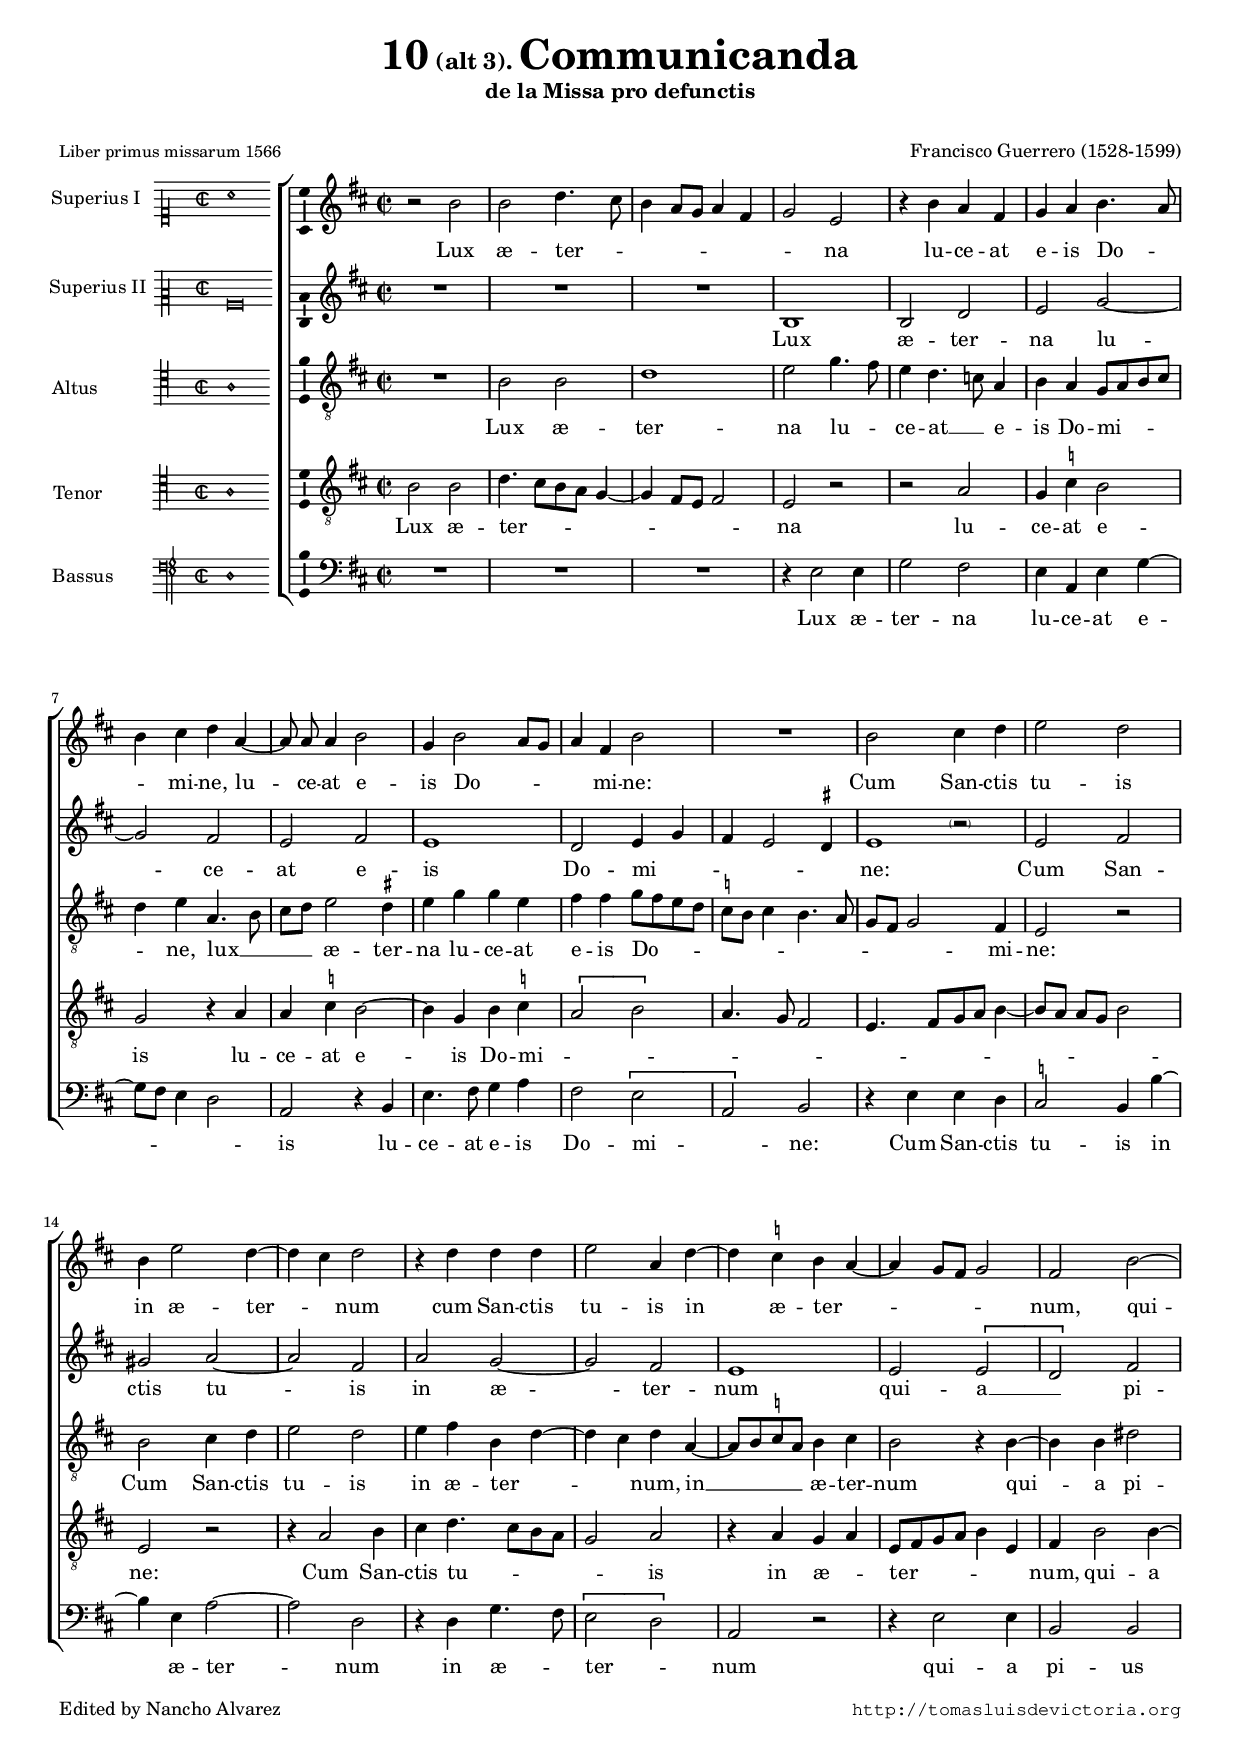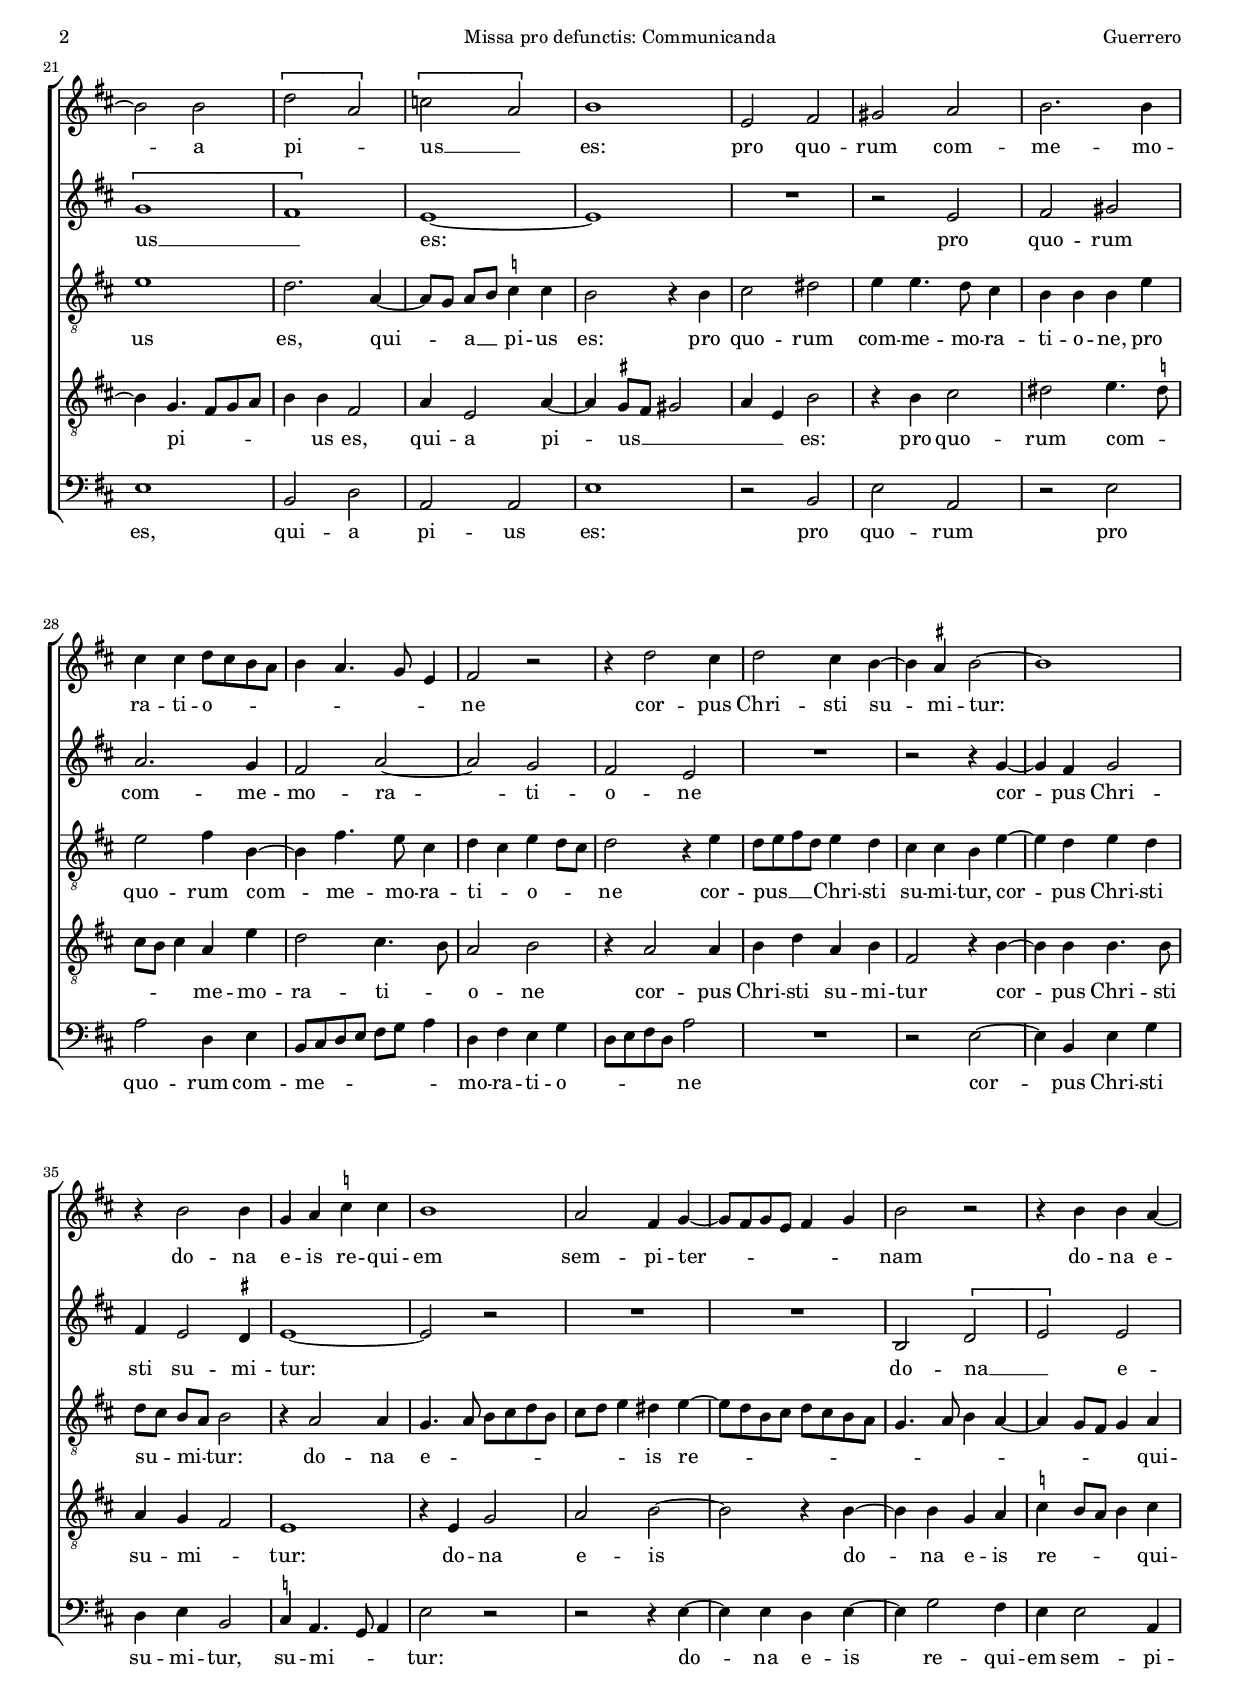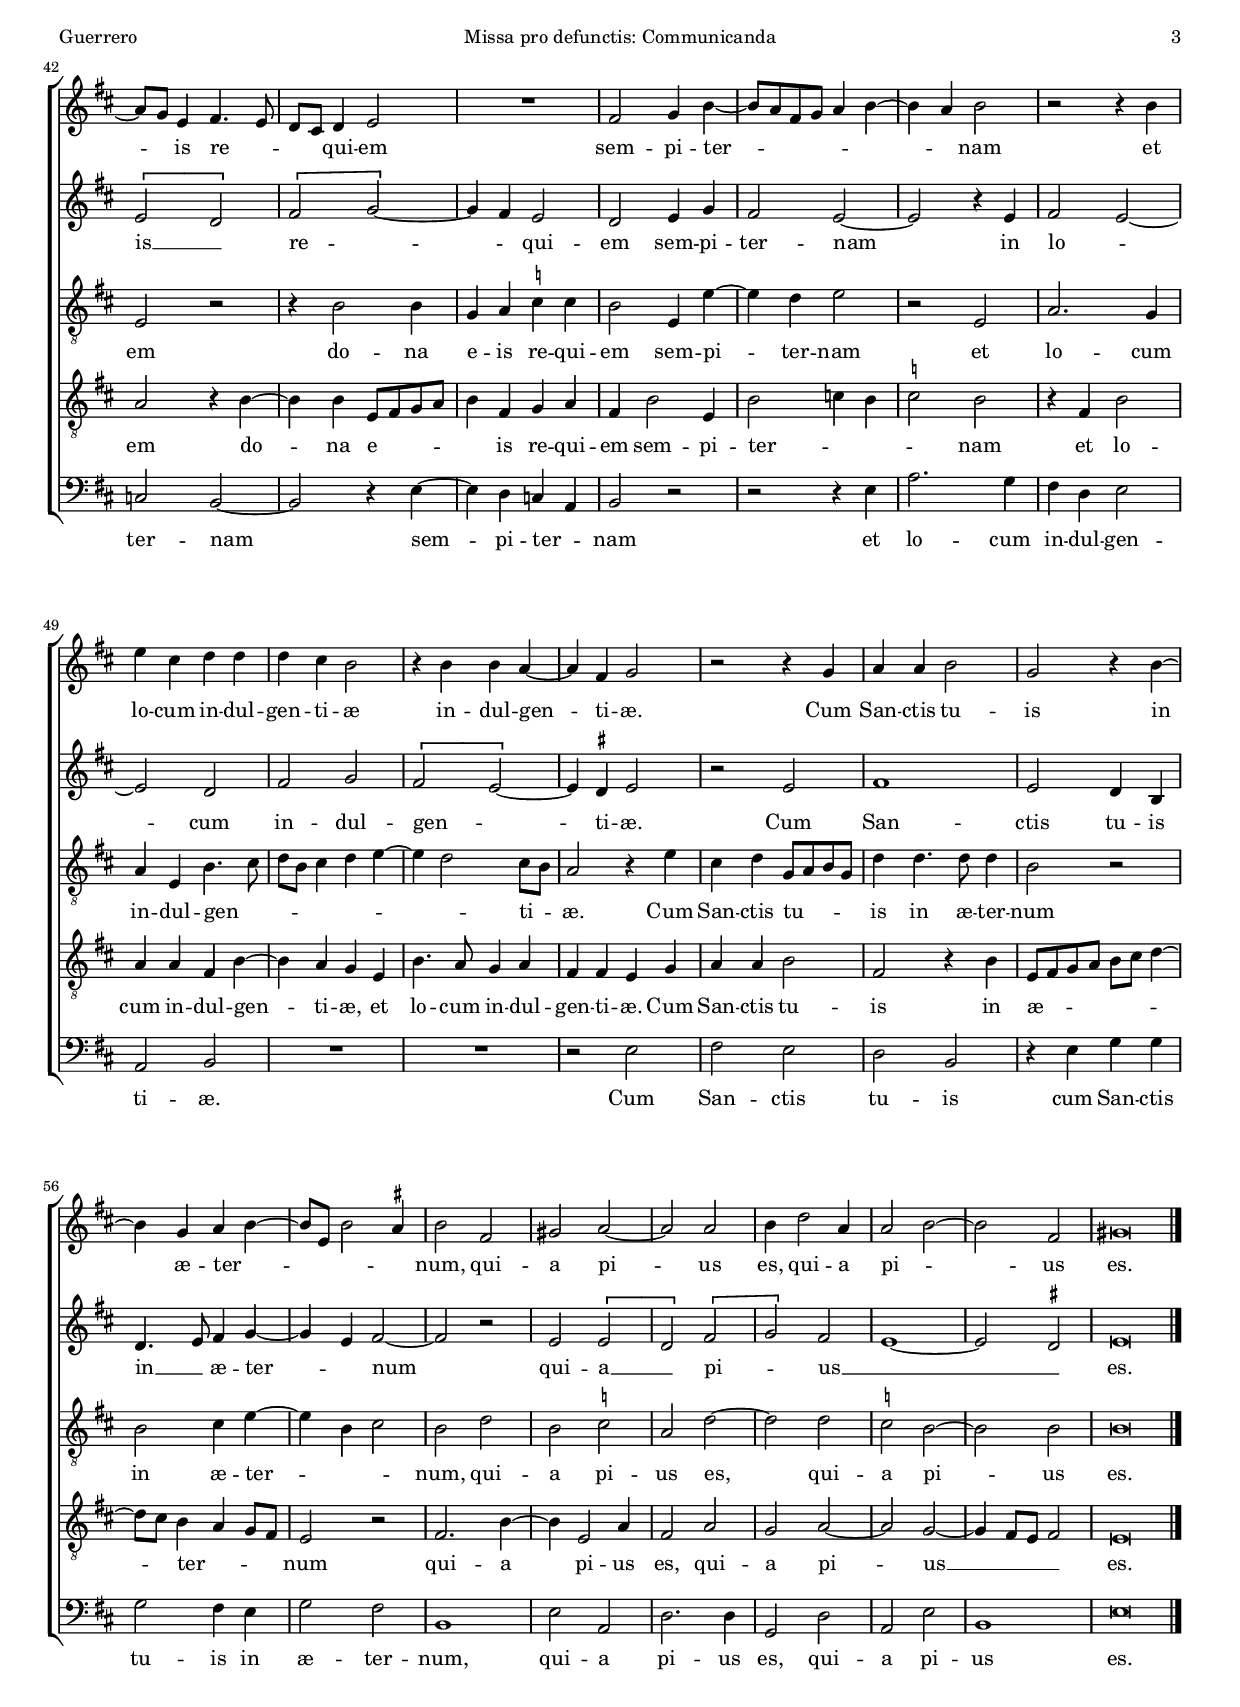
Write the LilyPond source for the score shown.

\version "2.18.0"

#(set-default-paper-size "a4")
#(set-global-staff-size 16.2)
#(ly:set-option 'point-and-click #f)
%mobile -s14.5 -i3.5 -ball

italicas=\override LyricText.font-shape = #'italic
rectas=\override LyricText.font-shape = #'upright
ss=\once \set suggestAccidentals = ##t
incipitwidth = 20

htitle="Missa pro defunctis: Communicanda"
hcomposer="Guerrero"

\header {
	title=\markup{\fontsize #3 "10" \smaller \smaller "(alt 3)." \fontsize #3 "Communicanda"}
	subtitle="de la Missa pro defunctis"
	subsubtitle=\markup{\null \vspace #1 }
	composer="Francisco Guerrero (1528-1599)"
        pdfauthor=\composer
	%opus="(-)"
	poet=\markup{\smaller "Liber primus missarum 1566"}
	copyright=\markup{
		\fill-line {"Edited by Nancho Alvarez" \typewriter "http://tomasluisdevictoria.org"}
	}
%	tagline=""
}


global={\key c \major \time 2/2 \skip 1*64 \bar "|." }


cantus=\relative c''{
	r2 a
	a c4. b8 
	a4 g8 f g4 e
	f2 d
	r4 a' g e
	f g a4. g8
	a4 b c g ~
	g8 \noBeam g g4 a2
	f4 a2 g8 f
	g4 e a2
	R1
	a2 b4 c
	d2 c
	a4 d2 c4 ~
	c b c2
	r4 c c c
	d2 g,4 c ~
	c \ss bes a g ~
	g f8 e f2
	e a ~
	a2 a
	\[c g\]
	\[bes g\]
	a1
	d,2 e
	fis g
	a2. a4
	b b c8 b a g
	a4 g4. f8 d4
	e2 r
	r4 c'2 b4
	c2 b4 a ~
	a \ss gis a2 ~
	a1
	r4 a2 a4
	f4 g \ss bes bes
	a1
	g2 e4 f ~
	f8 e f d e4 f
	a2 r
	r4 a a g ~
	g8 f d4 e4. d8
	c b c4 d2
	R1
	e2 f4 a ~
	a8 g e f g4 a ~
	a g a2
	r2 r4 a
	d b c c
	c b a2
	r4 a a g ~
	g e f2
	r2 r4 f
	g g a2
	f2 r4 a ~
	a f g a ~
	a8 d, a'2 \ss gis4
	a2 e
	fis g ~
	g g 
	a4 c2 g4
	g2 a ~
	a e
	fis\breve*1/2
}

cantusdos=\relative c'{
	R1*3
	a1
	a2 c
	d f ~
	f e
	d e
	d1
	c2 d4 f
	e4 d2 \ss cis4
	d1*1/2 \parenthesize r2
	d2 e
	fis g ~
	g e
	g f ~
	f e
	d1
	d2 \[d
	c\] e
	\[f1
	e\]
	d1 ~
	d
	R1
	r2 d
	e fis
	g2. f4
	e2 g ~
	g f 
	e d
	R1
	r2 r4 f ~
	f e f2
	e4 d2 \ss cis4
	d1 ~
	d2 r
	R1*2
	a2 \[c
	d\] d
	\[d c\]
	\[e f ~ \]
	f4 e d2
	c2 d4 f
	e2 d ~
	d r4 d
	e2 d ~
	d c
	e2 f
	\[e d ~ \]
	d4 \ss cis d2
	r2 d
	e1
	d2 c4 a
	c4. d8 e4 f ~
	f d e2 ~
	e r
	d2 \[d 
	c\] \[e
	f\] e
	d1 ~
	d2 \ss cis2
	d\breve*1/2
}

altus=\relative c'{
	R1
	a2 a
	c1
	d2 f4. e8
	d4 c4. bes8 g4
	a4 g f8 g a b
	c4 d g,4. a8
	b c d2 \ss cis4
	d4 f f d
	e e f8 e d c
	\ss bes a bes4 a4. g8
	f8 e f2 e4
	d2 r
	a'2 b4 c
	d2 c
	d4 e a, c ~
	c b c g ~
	g8 a \ss bes g a4 bes
	a2 r4 a ~
	a a cis2
	d1
	c2. g4 ~
	g8[ f] g[ a] \ss bes4 bes
	a2 r4 a
	b2 cis
	d4 d4. c8 b4
	a a a d
	d2 e4 a, ~
	a e'4. d8 b4
	c b d c8 b 
	c2 r4 d
	c8 d e c d4 c
	b4 b a d ~ 
	d c d c
	c8[ b] a[ g] a2
	r4 g2 g4
	f4. g8 a b c a
	b c d4 cis d ~
	d8 c a b c b a g
	f4. g8 a4 g ~
	g f8 e f4 g
	d2 r
	r4 a'2 a4
	f g \ss bes bes
	a2 d,4 d' ~
	d c d2
	r2 d,
	g2. f4 
	g d a'4. b8
	c8 a b4 c d ~
	d c2 b8 a 
	g2 r4 d'
	b4 c f,8 g a f
	c'4 c4. c8 c4
	a2 r
	a b4 d ~
	d a b2
	a c 
	a \ss bes
	g c ~
	c c
	\ss bes a ~
	a a
	a\breve*1/2
}

tenor=\relative c'{
	a2 a
	c4. b8[ a g] f4 ~
	f4 e8 d e2
	d r
	r g
	f4 \ss bes a2
	f r4 g
	g \ss bes a2 ~
	a4 f a \ss bes
	\[g2 a\]
	g4. f8 e2
	d4. e8[ f g] a4 ~
	a8[ g] g[ f] a2
	d,2 r
	r4 g2 a4
	b c4. b8 a g
	f2 g
	r4 g f g
	d8 e f g a4 d,
	e4 a2 a4 ~
	a f4. e8 f g
	a4 a e2
	g4 d2 g4 ~
	g \ss fis8 e fis!2
	g4 d a'2
	r4 a b2
	cis d4. \ss c8
	b8 a b4 g d'
	c2 b4. a8
	g2 a
	r4 g2 g4
	a c g a
	e2 r4 a ~
	a a a4. a8
	g4 f e2
	d1
	r4 d f2
	g a ~
	a r4 a ~
	a a f g
	\ss bes4 a8 g a4 bes
	g2 r4 a ~
	a a d,8 e f g
	a4 e f g
	e4 a2 d,4
	a'2 bes4 a
	\ss bes2 a
	r4 e a2
	g4 g e a ~
	a4 g f d
	a'4. g8 f4 g
	e4 e d f
	g g a2
	e r4 a
	d,8 e f g a b c4 ~
	c8 b a4 g f8 e
	d2 r
	e2. a4 ~
	a d,2 g4
	e2 g
	f g ~
	g f ~
	f4 e8 d e2
	d\breve*1/2
}

bassus=\relative c{
	R1*3
	r4 d2 d4
	f2 e
	d4 g, d' f ~
	f8 e d4 c2
	g2 r4 a
	d4. e8 f4 g
	e2 \[d
	g,2\] a
	r4 d d c
	\ss bes2 a4 a' ~
	a d, g2 ~
	g c,
	r4 c f4. e8
	\[d2 c\]
	g r
	r4 d'2 d4
	a2 a
	d1
	a2 c
	g g
	d'1
	r2 a
	d g,
	r2 d'
	g c,4 d
	a8 b c d e f g4
	c, e d f
	c8 d e c g'2
	R1
	r2 d ~
	d4 a d f
	c d a2
	\ss bes4 g4. f8 g4
	d'2 r
	r r4 d ~
	d d c d ~
	d f2 e4
	d4 d2 g,4
	bes2 a ~
	a r4 d ~
	d c bes g
	a2 r
	r r4 d
	g2. f4 
	e4 c d2
	g, a
	R1*2
	r2 d
	e d
	c a
	r4 d f f
	f2 e4 d
	f2 e
	a,1
	d2 g,
	c2. c4
	f,2 c'
	g d'
	a1
	d\breve*1/2
}

textocantus=\lyricmode{
Lux æ -- ter -- _ _ _ _ _ _ _ na
lu -- ce -- at e -- is Do -- _ _ mi -- ne,
lu -- ce -- at e -- is Do -- _ _ _ mi -- ne:
Cum San -- ctis tu -- is in æ -- ter -- _ num
cum San -- ctis tu -- is in æ -- ter -- _ _ _ _ num,
qui -- a pi -- _ us __ _ es:
pro quo -- rum com -- me -- mo -- ra -- ti -- o -- _ _ _ _ _ _ _ ne
cor -- pus Chri -- sti su -- mi -- tur:
do -- na e -- is re -- qui -- em 
sem -- pi -- ter -- _ _ _ _ _ nam
do -- na e -- _ is re -- _ _ _ qui -- em
sem -- pi -- ter -- _ _ _ _ _ _ nam
et lo -- cum in -- dul -- gen -- ti -- æ
in -- dul -- gen -- ti -- æ.
Cum San -- ctis tu -- is
in æ -- ter -- _ _ _ _ num,
qui -- a pi -- us es,
qui -- a pi -- _ us es.
}

textocantusdos=\lyricmode{
Lux æ -- ter -- na lu -- ce -- at e -- is
Do -- mi -- _ _ _ _ ne:
Cum San -- ctis tu -- is in æ -- ter -- num
qui -- a __ _ pi -- us __ _ es:
pro quo -- rum com -- me -- mo -- ra -- ti -- o -- ne
cor -- pus Chri -- sti su -- mi -- tur:
do -- na __ _ e -- is __ _ re -- _ _ qui -- em
sem -- pi -- ter -- nam
in lo -- _ cum in -- dul -- gen -- _ ti -- æ.
Cum San -- ctis tu -- is in __ _ æ -- ter -- _ num
qui -- a __ _ pi -- _ us __ _ _ es.
}

textoaltus=\lyricmode{
Lux æ -- ter -- na lu -- _ ce -- at __ _ e -- is
Do -- mi -- _ _ _ _ ne,
lux __ _ _ _ æ -- ter -- na lu -- ce -- at e -- is Do -- _ _ _ _ _ _ _ _ _ _ _ mi -- ne:
Cum San -- ctis tu -- is
in æ -- ter -- _ _ num,
in __ _ _ _ æ -- ter -- num
qui -- a pi -- us es,
qui -- _ a __ _ pi -- us es:
pro quo -- rum com -- me -- mo -- ra -- ti -- o -- ne,
pro quo -- rum com -- me -- mo -- ra -- ti -- _ o -- _ _ ne
cor -- pus __ _ _ _ Chri -- sti su -- mi -- tur,
cor -- pus Chri -- sti su -- _ mi -- _ tur:
do -- na e -- _ _ _ _ _ _ _ _ is re -- _ _ _ _ _ _ _ _ _ _ _ _ _ _ qui -- em
do -- na e -- is re -- qui -- em
sem -- pi -- ter -- nam
et lo -- cum in -- dul -- gen -- _ _ _ _ _ _ _ ti -- _ æ.
Cum San -- ctis tu -- _ _ _ is in æ -- ter -- num
in æ -- ter -- _ _ num,
qui -- a pi -- us es,
qui -- a pi -- us es.
}

textotenor=\lyricmode{
Lux æ -- ter -- _ _ _ _ _ _ _ na
lu -- ce -- at e -- is
lu -- ce -- at e -- is Do -- mi -- _ _ _ _ _ _ _ _ _ _ _ _ _ _ ne:
Cum San -- ctis tu -- _ _ _ _ is
in æ -- _ ter -- _ _ _ _ _ num,
qui -- a pi -- _ _ _ _ us es,
qui -- a pi -- us __ _ _ _ _ es:
pro quo -- rum com -- _ _ _ _ me -- mo -- ra -- ti -- _ o -- ne
cor -- pus Chri -- sti su -- mi -- tur
cor -- pus Chri -- sti su -- mi -- _ tur:
do -- na e -- is
do -- na e -- is re -- _ _ _ qui -- em
do -- na e -- _ _ _ _ is re -- qui -- em
sem -- pi -- ter -- _ _ _ nam
et lo -- cum in -- dul -- gen -- ti -- æ,
et lo -- cum in -- dul -- gen -- ti -- æ.
Cum San -- ctis tu -- is
in æ -- _ _ _ _ _ _ _ ter -- _ _ _ num
qui -- a pi -- us es,
qui -- a pi -- us __ _ _ _ es.
}

textobassus=\lyricmode{
Lux æ -- ter -- na lu -- ce -- at e -- _ _ _ is
lu -- ce -- at e -- is Do -- mi -- _ ne:
Cum San -- ctis tu -- is in æ -- ter -- num
in æ -- _ ter -- _ num
qui -- a pi -- us es,
qui -- a pi -- us es:
pro quo -- rum
pro quo -- rum com -- me -- _ _ _ _ _ _ mo -- ra -- ti -- o -- _ _ _ _ ne
cor -- pus Chri -- sti su -- mi -- tur,
su -- mi -- _ _ tur:
do -- na e -- is re -- qui -- em sem -- pi -- ter -- nam
sem -- pi -- ter -- _ nam
et lo -- cum in -- dul -- gen -- ti -- æ.
Cum San -- ctis tu -- is
cum San -- ctis tu -- is in æ -- ter -- num,
qui -- a pi -- us es,
qui -- a pi -- us es.
}

incipitcantus=\markup{
	\score{
		{ 
		\set Staff.instrumentName="Superius I  "
		\override NoteHead.style = #'neomensural
		\override Rest.style = #'neomensural
		\override Staff.TimeSignature.style = #'neomensural
		\cadenzaOn 
		\clef "petrucci-c1"
		\key c \major
		\time 2/2
		a'1
		} 
	\layout {
		\context {\Voice
			\remove Ligature_bracket_engraver
			\consists Mensural_ligature_engraver
		}
		line-width=\incipitwidth
		indent = 0
	}
	}
}
incipitcantusdos=\markup{
	\score{
		{ 
		\set Staff.instrumentName="Superius II "
		\override NoteHead.style = #'neomensural
		\override Rest.style = #'neomensural
		\override Staff.TimeSignature.style = #'neomensural
		\cadenzaOn 
		\clef "petrucci-c2"
		\key c \major
		\time 2/2
		a\breve
		} 
	\layout {
		\context {\Voice
			\remove Ligature_bracket_engraver
			\consists Mensural_ligature_engraver
		}
		line-width=\incipitwidth
		indent = 0
	}
	}
}


incipitaltus=\markup{
	\score{
		{ 
		\set Staff.instrumentName="Altus          "
		\override NoteHead.style = #'neomensural
		\override Rest.style = #'neomensural
		\override Staff.TimeSignature.style = #'neomensural
		\cadenzaOn 
		\clef "petrucci-c4"
		\key c \major
		\time 2/2
		a1
		} 
	\layout {
		\context {\Voice
			\remove Ligature_bracket_engraver
			\consists Mensural_ligature_engraver
		}
		line-width=\incipitwidth
		indent = 0
	}
	}
}

incipittenor=\markup{
	\score{
		{ 
		\set Staff.instrumentName="Tenor         "
		\override NoteHead.style = #'neomensural 
		\override Rest.style = #'neomensural
		\override Staff.TimeSignature.style = #'neomensural
		\cadenzaOn 
		\clef "petrucci-c4"
		\key c \major
		\time 2/2
		a1
		} 
	\layout {
		\context {\Voice
			\remove Ligature_bracket_engraver
			\consists Mensural_ligature_engraver
		}
		line-width=\incipitwidth
		indent=0
	}
	}
}

incipitbassus=\markup{
	\score{
		{ 
		\set Staff.instrumentName="Bassus       "
		\override NoteHead.style = #'neomensural 
		\override Rest.style = #'neomensural
		\override Staff.TimeSignature.style = #'neomensural
		\cadenzaOn 
		\clef "petrucci-f4"
		\key c \major
		\time 2/2
		d1
		} 
	\layout {
		\context {\Voice
			\remove Ligature_bracket_engraver
			\consists Mensural_ligature_engraver
		}
		line-width=\incipitwidth
		indent=0
	}
	}
}



\score {\transpose c' d'{
\new ChoirStaff<<

	\new Staff <<\global
	\new Voice="v1" {
		\set Staff.instrumentName=\incipitcantus
		\clef "treble"
		\cantus }
	\new Lyrics \lyricsto "v1" {\textocantus }
	>>

	\new Staff <<\global
	\new Voice="v5" {
		\set Staff.instrumentName=\incipitcantusdos
		\clef "treble"
		\cantusdos }
	\new Lyrics \lyricsto "v5" {\textocantusdos }
	>>

	\new Staff <<\global
	\new Voice="v2" {
		\set Staff.instrumentName=\incipitaltus
		\clef "G_8"
		\altus }
	\new Lyrics \lyricsto "v2" {\textoaltus }
	>>
	
	\new Staff <<\global
	\new Voice="v3" {
		\set Staff.instrumentName=\incipittenor
		\clef "G_8"
		\tenor }
	\new Lyrics \lyricsto "v3" {\textotenor }
	>>

	\new Staff <<\global
	\new Voice="v4" {
		\set Staff.instrumentName=\incipitbassus
		\clef "bass"
		\bassus }
	\new Lyrics \lyricsto "v4" {\textobassus }
	>>
	
>>

	}%transpose

\layout{ 
	\context {\Lyrics 
		\override VerticalAxisGroup.staff-affinity = #UP
		\override VerticalAxisGroup.nonstaff-relatedstaff-spacing =
			#'((basic-distance . 0) (minimum-distance . 0) (padding . 1))
		\override LyricText.font-size = #1.2
		\override LyricHyphen.minimum-distance = #0.5
	}
	\context {\Score 
		tempoHideNote = ##t
		\override BarNumber.padding = #2 
	}
	\context {\Voice 
		%melismaBusyProperties = #'()
		%autoBeaming = ##f
	}
	\context {\Staff 
                %\RemoveEmptyStaves
                %\override VerticalAxisGroup.remove-first = ##t
		\override VerticalAxisGroup.staff-staff-spacing =
			#'((basic-distance . 11) (minimum-distance . 0) (padding . 1))
		\consists Ambitus_engraver 
		\override LigatureBracket.padding = #1
	}
}

%\midi { \mtempo }

}


\paper{
	evenHeaderMarkup=\markup  \fill-line { \fromproperty #'page:page-number-string \htitle \hcomposer }
	oddHeaderMarkup= \markup  \fill-line { \on-the-fly #not-first-page \hcomposer \on-the-fly #not-first-page \htitle \on-the-fly #not-first-page \fromproperty #'page:page-number-string }
	%system-count=20
	%page-count = 8
        systems-per-page = 3
	ragged-last-bottom = ##f
	indent=3.9\cm
	system-system-spacing =
	#'((basic-distance . 20) (minimum-distance . 0) (padding . 5))
	top-system-spacing = % header
	#'((basic-distance . 9) (minimum-distance . 0) (padding . 0))
	last-bottom-spacing = % footer
	#'((basic-distance . 12) (minimum-distance . 0) (padding . 0))
	markup-system-spacing.padding = #1.5
}
